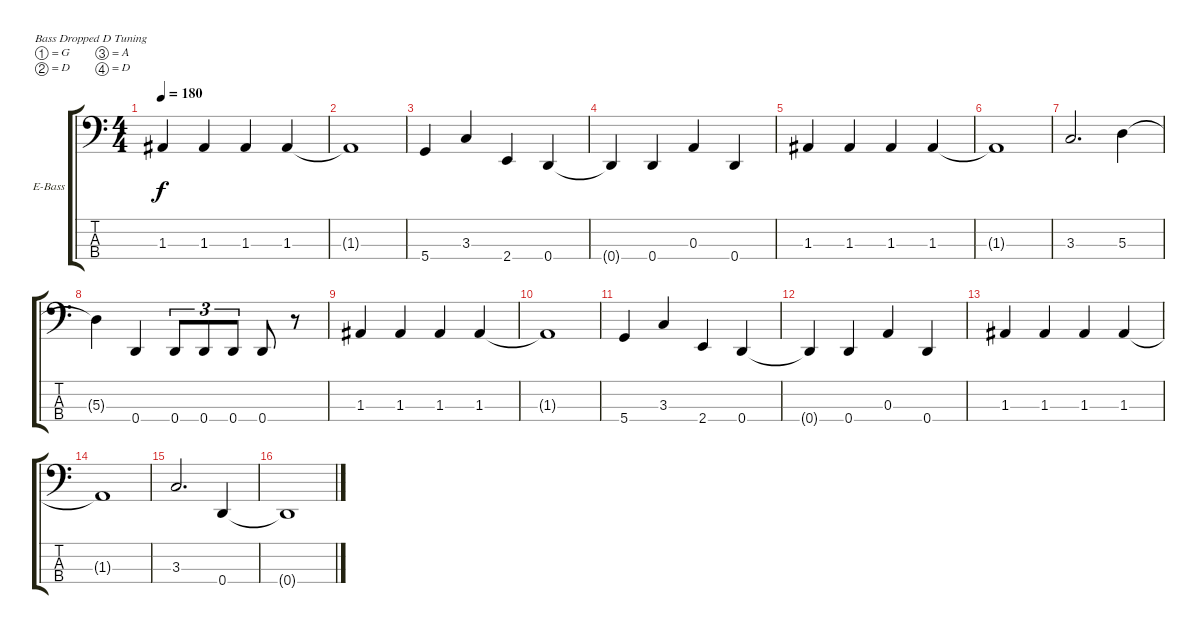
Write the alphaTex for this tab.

\bracketExtendMode groupsimilarinstruments
\firstSystemTrackNameOrientation horizontal
\otherSystemsTrackNameOrientation horizontal
\track ("Bass" "E-Bass") {instrument electricbassfinger}
\staff {score tabs}
\tuning (G2 D2 A1 D1)
\ts (4 4)
\tempo 180
\clef f4
\ks c
1.3.4{dy f} 1.3.4 1.3.4 1.3.4 |
1.3{t}.1 |
5.4.4 3.3.4 2.4.4 0.4.4 |
0.4{t}.4 0.4.4 0.3.4 0.4.4 |
1.3.4 1.3.4 1.3.4 1.3.4 |
1.3{t}.1 |
3.3.2{d} 5.3.4 |
5.3{t}.4 0.4.4 0.4.8{tu (3 2)} 0.4.8{tu (3 2)} 0.4.8{tu (3 2)} 0.4.8 r.8 |
1.3.4 1.3.4 1.3.4 1.3.4 |
1.3{t}.1 |
5.4.4 3.3.4 2.4.4 0.4.4 |
0.4{t}.4 0.4.4 0.3.4 0.4.4 |
1.3.4 1.3.4 1.3.4 1.3.4 |
1.3{t}.1 |
3.3.2{d} 0.4.4 |
0.4{t}.1
